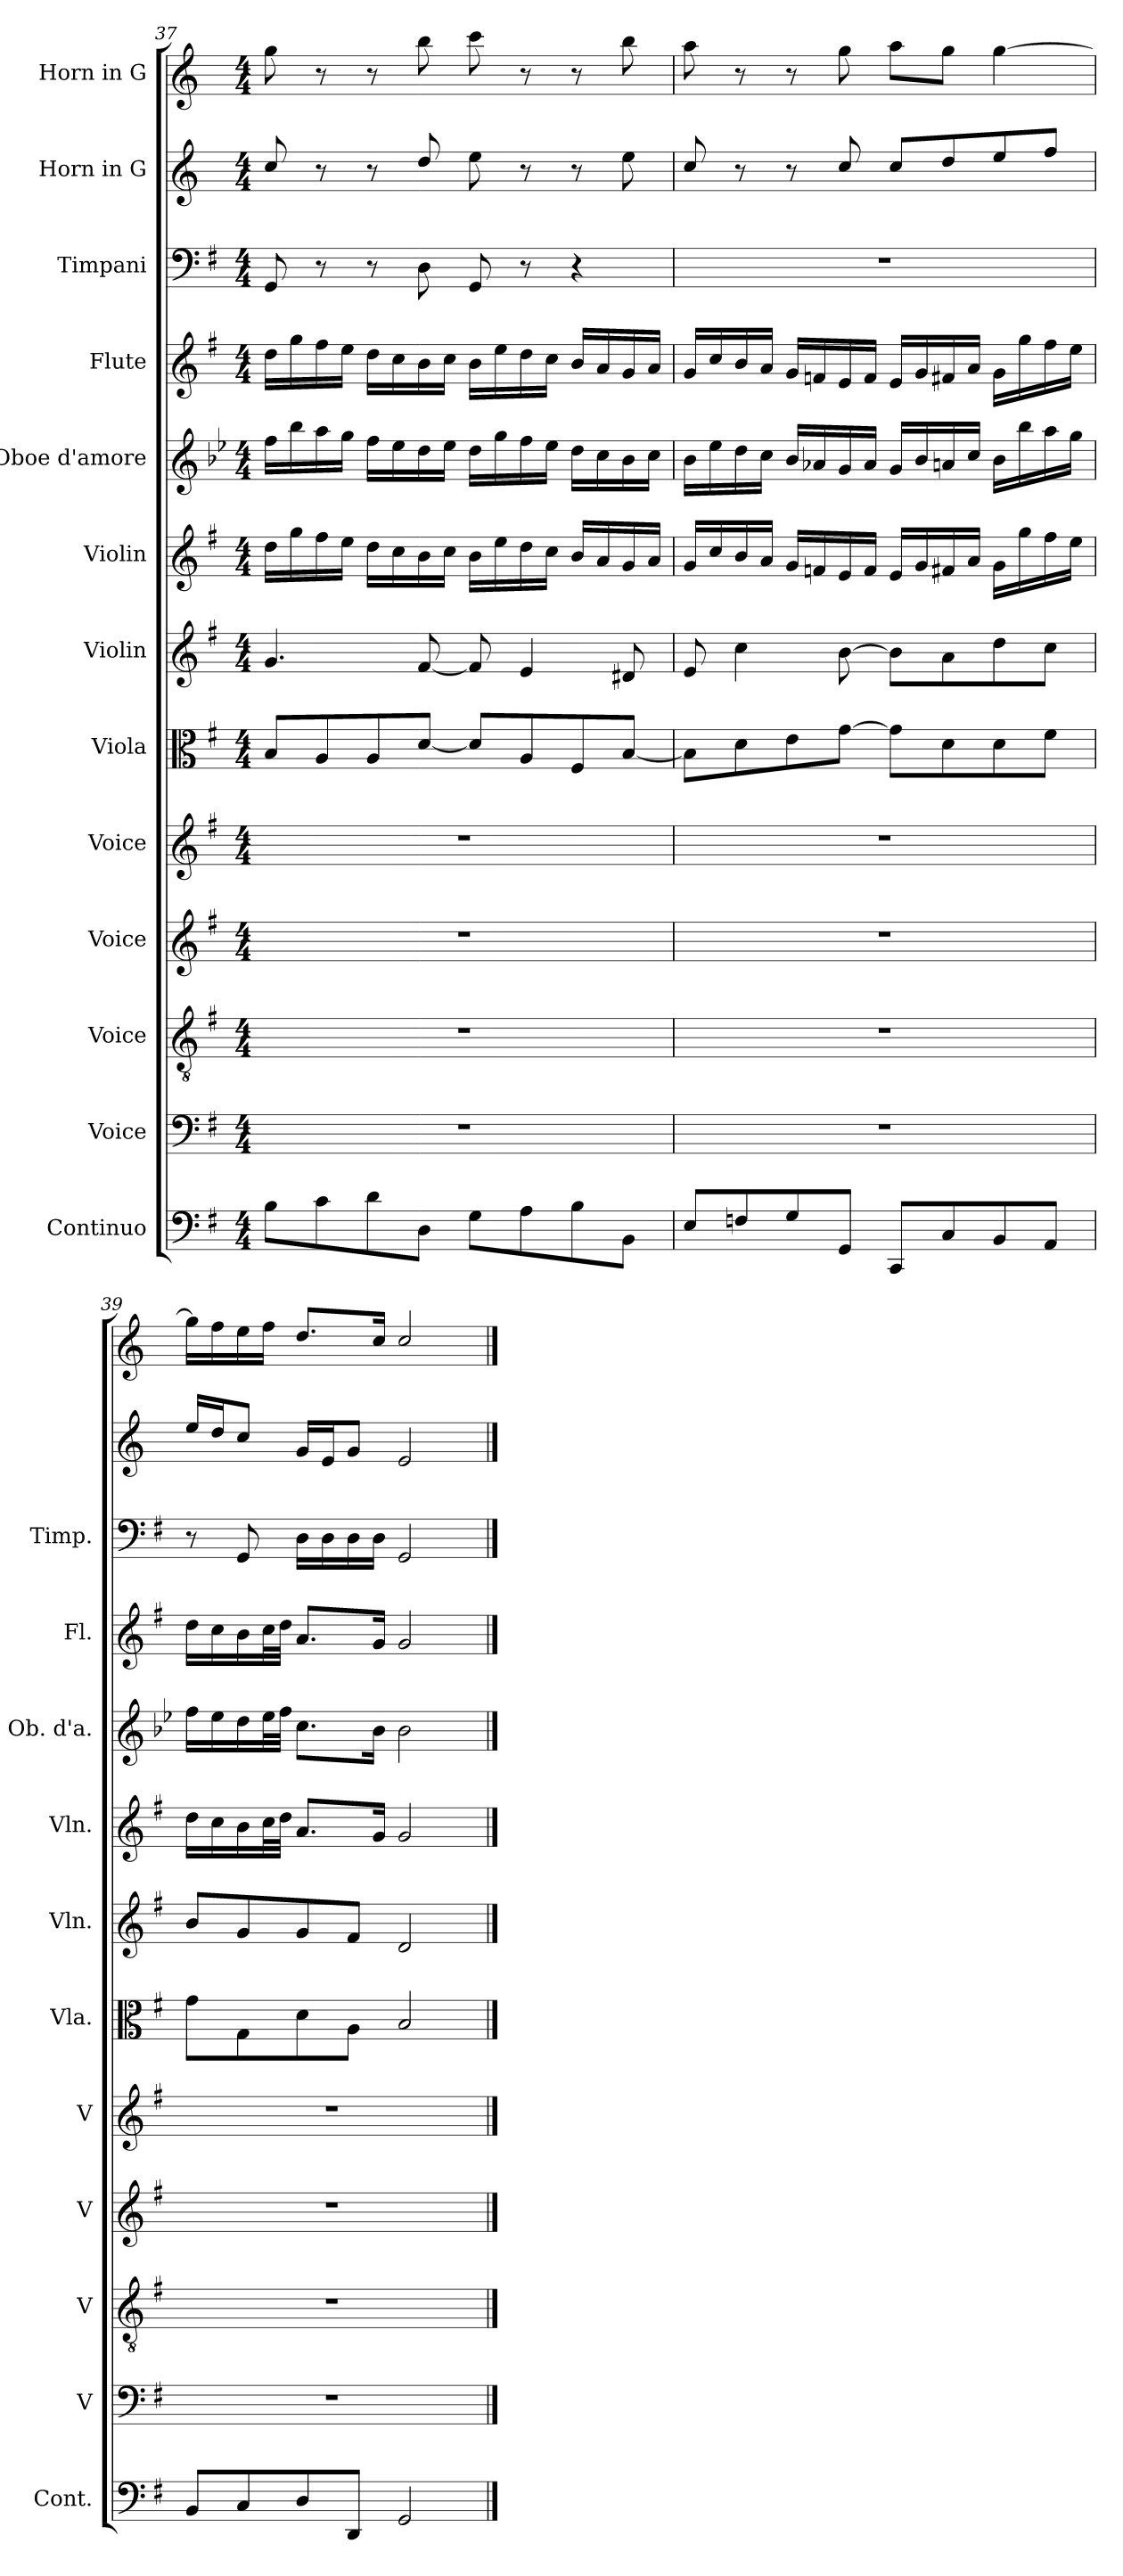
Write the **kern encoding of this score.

**kern	**kern	**kern	**kern	**kern	**kern	**kern	**kern	**kern	**kern	**kern	**kern	**kern
*part13	*part12	*part11	*part10	*part9	*part8	*part7	*part6	*part5	*part4	*part3	*part2	*part1
*staff13	*staff12	*staff11	*staff10	*staff9	*staff8	*staff7	*staff6	*staff5	*staff4	*staff3	*staff2	*staff1
*I"Continuo	*I"Voice	*I"Voice	*I"Voice	*I"Voice	*I"Viola	*I"Violin	*I"Violin	*I"Oboe d'amore	*I"Flute	*I"Timpani	*I"Horn in G	*I"Horn in G
*I'Cont.	*I'V	*I'V	*I'V	*I'V	*I'Vla.	*I'Vln.	*I'Vln.	*I'Ob. d'a.	*I'Fl.	*I'Timp.	*	*
!!LO:PB:g=z
*clefF4	*clefF4	*clefGv2	*clefG2	*clefG2	*clefC3	*clefG2	*clefG2	*clefG2	*clefG2	*clefF4	*clefG2	*clefG2
*ITrd7c12	*	*	*	*	*	*	*	*ITrd2c3	*	*	*ITrd3c5	*ITrd3c5
*k[f#]	*k[f#]	*k[f#]	*k[f#]	*k[f#]	*k[f#]	*k[f#]	*k[f#]	*k[f#]	*k[f#]	*k[f#]	*k[f#]	*k[f#]
*M4/4	*M4/4	*M4/4	*M4/4	*M4/4	*M4/4	*M4/4	*M4/4	*M4/4	*M4/4	*M4/4	*M4/4	*M4/4
=37	=37	=37	=37	=37	=37	=37	=37	=37	=37	=37	=37	=37
8BB\L	1r	1r	1r	1r	8B/L	4.g/	16dd\LL	16dd\LL	16dd\LL	8GG/	8g/	8dd\
.	.	.	.	.	.	.	16gg\	16gg\	16gg\	.	.	.
8C\	.	.	.	.	8A/	.	16ff#\	16ff#\	16ff#\	8r	8r	8r
.	.	.	.	.	.	.	16ee\JJ	16ee\JJ	16ee\JJ	.	.	.
8D\	.	.	.	.	8A/	.	16dd\LL	16dd\LL	16dd\LL	8r	8r	8r
.	.	.	.	.	.	.	16cc\	16cc\	16cc\	.	.	.
8DD\J	.	.	.	.	[8d/J	[8f#/	16b\	16b\	16b\	8D\	8a/	8ff#\
.	.	.	.	.	.	.	16cc\JJ	16cc\JJ	16cc\JJ	.	.	.
8GG\L	.	.	.	.	8d/L]	8f#/]	16b\LL	16b\LL	16b\LL	8GG/	8b\	8gg\
.	.	.	.	.	.	.	16ee\	16ee\	16ee\	.	.	.
8AA\	.	.	.	.	8A/	4e/	16dd\	16dd\	16dd\	8r	8r	8r
.	.	.	.	.	.	.	16cc\JJ	16cc\JJ	16cc\JJ	.	.	.
8BB\	.	.	.	.	8F#/	.	16b/LL	16b\LL	16b/LL	4r	8r	8r
.	.	.	.	.	.	.	16a/	16a\	16a/	.	.	.
8BBB\J	.	.	.	.	[8B/J	8d#X/	16g/	16g\	16g/	.	8b\	8ff#\
.	.	.	.	.	.	.	16a/JJ	16a\JJ	16a/JJ	.	.	.
=38	=38	=38	=38	=38	=38	=38	=38	=38	=38	=38	=38	=38
8EE/L	1r	1r	1r	1r	8B\L]	8e/	16g/LL	16g\LL	16g/LL	1r	8g/	8ee\
.	.	.	.	.	.	.	16cc/	16cc\	16cc/	.	.	.
8FFn/	.	.	.	.	8d\	4cc\	16b/	16b\	16b/	.	8r	8r
.	.	.	.	.	.	.	16a/JJ	16a\JJ	16a/JJ	.	.	.
8GG/	.	.	.	.	8e\	.	16g/LL	16g/LL	16g/LL	.	8r	8r
.	.	.	.	.	.	.	16fn/	16fn/	16fn/	.	.	.
8GGG/J	.	.	.	.	[8g\J	[8b\	16e/	16e/	16e/	.	8g/	8dd\
.	.	.	.	.	.	.	16f/JJ	16f/JJ	16f/JJ	.	.	.
8CCC/L	.	.	.	.	8g\L]	8b\L]	16e/LL	16e/LL	16e/LL	.	8g/L	8ee\L
.	.	.	.	.	.	.	16g/	16g/	16g/	.	.	.
8CC/	.	.	.	.	8d\	8a\	16f#X/	16f#X/	16f#X/	.	8a/	8dd\J
.	.	.	.	.	.	.	16a/JJ	16a/JJ	16a/JJ	.	.	.
8BBB/	.	.	.	.	8d\	8dd\	16g\LL	16g\LL	16g\LL	.	8b/	[4dd\
.	.	.	.	.	.	.	16gg\	16gg\	16gg\	.	.	.
8AAA/J	.	.	.	.	8f#\J	8cc\J	16ff#\	16ff#\	16ff#\	.	8cc/J	.
.	.	.	.	.	.	.	16ee\JJ	16ee\JJ	16ee\JJ	.	.	.
!!LO:PB:g=z
=39	=39	=39	=39	=39	=39	=39	=39	=39	=39	=39	=39	=39
8BBB/L	1r	1r	1r	1r	8g\L	8b/L	16dd\LL	16dd\LL	16dd\LL	8r	16b/LL	16dd\LL]
.	.	.	.	.	.	.	16cc\	16cc\	16cc\	.	16a/J	16cc\
8CC/	.	.	.	.	8G\	8g/	16b\	16b\	16b\	8GG/	8g/J	16b\
.	.	.	.	.	.	.	32cc\L	32cc\L	32cc\L	.	.	16cc\JJ
.	.	.	.	.	.	.	32dd\JJJ	32dd\JJJ	32dd\JJJ	.	.	.
8DD/	.	.	.	.	8d\	8g/	8.a/L	8.a\L	8.a/L	16D\LL	16d/LL	8.a/L
.	.	.	.	.	.	.	.	.	.	16D\	16B/J	.
8DDD/J	.	.	.	.	8A\J	8f#/J	.	.	.	16D\	8d/J	.
.	.	.	.	.	.	.	16g/Jk	16g\Jk	16g/Jk	16D\JJ	.	16g/Jk
2GGG/	.	.	.	.	2B/	2d/	2g/	2g\	2g/	2GG/	2B/	2g/
==	==	==	==	==	==	==	==	==	==	==	==	==
*-	*-	*-	*-	*-	*-	*-	*-	*-	*-	*-	*-	*-
